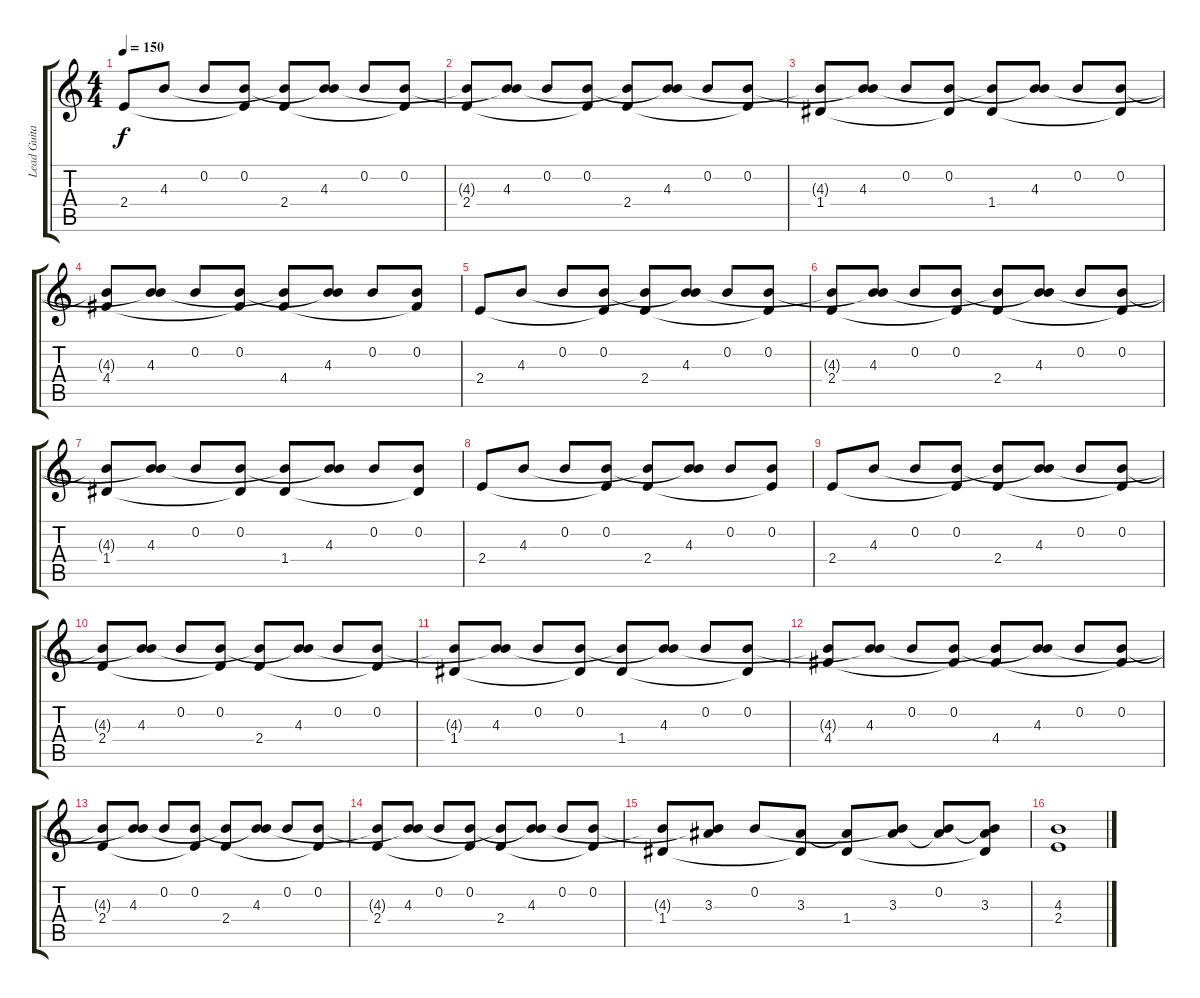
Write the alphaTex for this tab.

\track ("Lead Guitar" "Lead Guita") {instrument distortionguitar}
\staff {score tabs}
\tuning (E4 B3 G3 D3 A2 E2) {hide}
\ts (4 4)
\tempo 150
\clef g2
\ks c
2.4.8{dy f} 4.3.8 0.2.8 (0.2 2.4{t}).8 (4.3{t} 2.4).8 (0.2{t} 4.3).8 0.2.8 (0.2 2.4{t}).8 |
(4.3{t} 2.4).8 (0.2{t} 4.3).8 0.2.8 (0.2 2.4{t}).8 (4.3{t} 2.4).8 (0.2{t} 4.3).8 0.2.8 (0.2 2.4{t}).8 |
(4.3{t} 1.4).8 (0.2{t} 4.3).8 0.2.8 (0.2 1.4{t}).8 (4.3{t} 1.4).8 (0.2{t} 4.3).8 0.2.8 (0.2 1.4{t}).8 |
(4.3{t} 4.4).8 (0.2{t} 4.3).8 0.2.8 (0.2 4.4{t}).8 (4.3{t} 4.4).8 (0.2{t} 4.3).8 0.2.8 (0.2 4.4{t}).8 |
2.4.8 4.3.8 0.2.8 (0.2 2.4{t}).8 (4.3{t} 2.4).8 (0.2{t} 4.3).8 0.2.8 (0.2 2.4{t}).8 |
(4.3{t} 2.4).8 (0.2{t} 4.3).8 0.2.8 (0.2 2.4{t}).8 (4.3{t} 2.4).8 (0.2{t} 4.3).8 0.2.8 (0.2 2.4{t}).8 |
(4.3{t} 1.4).8 (0.2{t} 4.3).8 0.2.8 (0.2 1.4{t}).8 (4.3{t} 1.4).8 (0.2{t} 4.3).8 0.2.8 (0.2 1.4{t}).8 |
2.4.8 4.3.8 0.2.8 (0.2 2.4{t}).8 (4.3{t} 2.4).8 (0.2{t} 4.3).8 0.2.8 (0.2 2.4{t}).8 |
2.4.8 4.3.8 0.2.8 (0.2 2.4{t}).8 (4.3{t} 2.4).8 (0.2{t} 4.3).8 0.2.8 (0.2 2.4{t}).8 |
(4.3{t} 2.4).8 (0.2{t} 4.3).8 0.2.8 (0.2 2.4{t}).8 (4.3{t} 2.4).8 (0.2{t} 4.3).8 0.2.8 (0.2 2.4{t}).8 |
(4.3{t} 1.4).8 (0.2{t} 4.3).8 0.2.8 (0.2 1.4{t}).8 (4.3{t} 1.4).8 (0.2{t} 4.3).8 0.2.8 (0.2 1.4{t}).8 |
(4.3{t} 4.4).8 (0.2{t} 4.3).8 0.2.8 (0.2 4.4{t}).8 (4.3{t} 4.4).8 (0.2{t} 4.3).8 0.2.8 (0.2 4.4{t}).8 |
(4.3{t} 2.4).8 (0.2{t} 4.3).8 0.2.8 (0.2 2.4{t}).8 (4.3{t} 2.4).8 (0.2{t} 4.3).8 0.2.8 (0.2 2.4{t}).8 |
(4.3{t} 2.4).8 (0.2{t} 4.3).8 0.2.8 (0.2 2.4{t}).8 (4.3{t} 2.4).8 (0.2{t} 4.3).8 0.2.8 (0.2 2.4{t}).8 |
(4.3{t} 1.4).8 (0.2{t} 3.3).8 0.2.8 (3.3 1.4{t}).8 (3.3{t} 1.4).8 (0.2{t} 3.3).8 (0.2 3.3{t}).8 (0.2{t} 3.3 1.4{t}).8 |
(4.3 2.4).1
